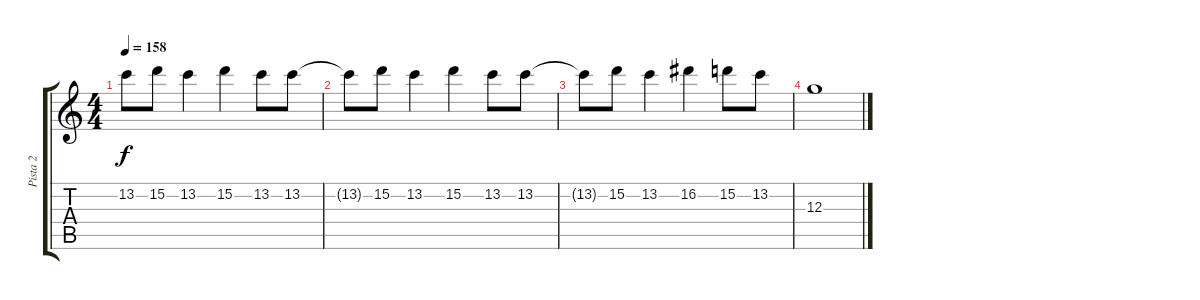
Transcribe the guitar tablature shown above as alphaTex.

\track ("Pista 2" "Pista 2") {instrument overdrivenguitar}
\staff {score tabs}
\tuning (E4 B3 G3 D3 A2 E2) {hide}
\ts (4 4)
\tempo 158
\clef g2
\ks c
13.2{t}.8{dy f} 15.2.8 13.2.4 15.2.4 13.2.8 13.2.8 |
13.2{t}.8 15.2.8 13.2.4 15.2.4 13.2.8 13.2.8 |
13.2{t}.8 15.2.8 13.2.4 16.2.4 15.2.8 13.2.8 |
12.3.1
